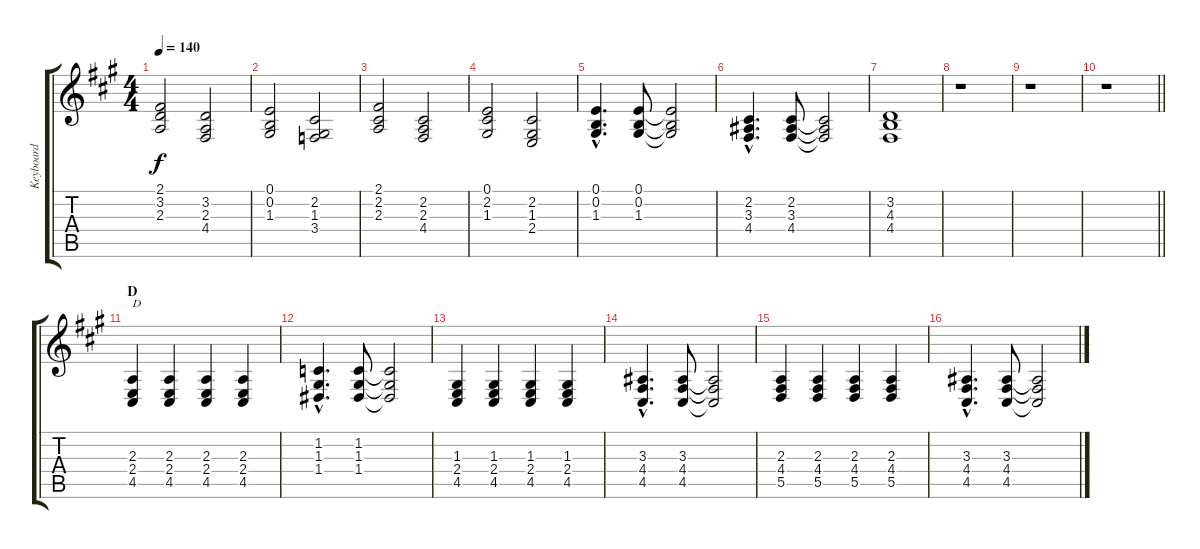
\track ("Keyboard" "Keyboard") {instrument acousticgrandpiano}
\staff {score tabs}
\tuning (E4 B3 G3 D3 A2 E2) {hide}
\ts (4 4)
\tempo 140
\clef g2
\ks a
(2.1 3.2 2.3).2{dy f} (3.2 2.3 4.4).2 |
(0.1 0.2 1.3).2 (2.2 1.3 3.4).2 |
(2.1 2.2 2.3).2 (2.2 2.3 4.4).2 |
(0.1 2.2 1.3).2 (2.2 1.3 2.4).2 |
(0.1{hac} 0.2{hac} 1.3{hac}).4{d} (0.1 0.2 1.3).8 (0.1{t} 0.2{t} 1.3{t}).2 |
(2.2{hac} 3.3{hac} 4.4{hac}).4{d} (2.2 3.3 4.4).8 (2.2{t} 3.3{t} 4.4{t}).2 |
(3.2 4.3 4.4).1 |
r.1 |
r.1 |
\barLineRight lightlight
r.1 |
\section ("" "D")
(2.3 2.4 4.5).4{txt "D" instrument synthstrings2} (2.3 2.4 4.5).4 (2.3 2.4 4.5).4 (2.3 2.4 4.5).4 |
(1.2{hac} 1.3{hac} 1.4{hac}).4{d} (1.2 1.3 1.4).8 (1.2{t} 1.3{t} 1.4{t}).2 |
(1.3 2.4 4.5).4 (1.3 2.4 4.5).4 (1.3 2.4 4.5).4 (1.3 2.4 4.5).4 |
(3.3{hac} 4.4{hac} 4.5{hac}).4{d} (3.3 4.4 4.5).8 (3.3{t} 4.4{t} 4.5{t}).2 |
(2.3 4.4 5.5).4 (2.3 4.4 5.5).4 (2.3 4.4 5.5).4 (2.3 4.4 5.5).4 |
(3.3{hac} 4.4{hac} 4.5{hac}).4{d} (3.3 4.4 4.5).8 (3.3{t} 4.4{t} 4.5{t}).2
